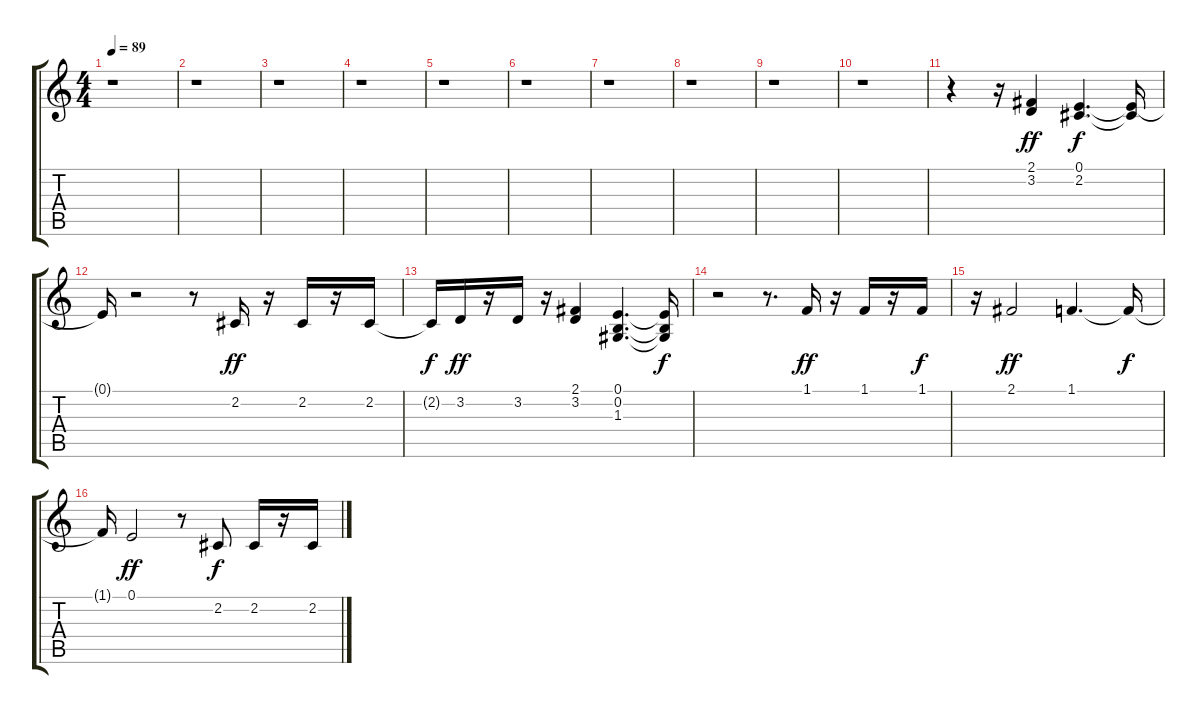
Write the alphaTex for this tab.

\track "" {instrument choiraahs}
\staff {score tabs}
\tuning (E4 B3 G3 D3 A2 E2) {hide}
\ts (4 4)
\tempo 89
\clef g2
\ks c
r.1{dy f} |
r.1 |
r.1 |
r.1 |
r.1 |
r.1 |
r.1 |
r.1 |
r.1 |
r.1 |
r.4 r.16 (2.1 3.2).4{dy ff} (0.1 2.2).4{d dy f} (0.1{t} 2.2{t}).16 |
0.1{t}.16 r.2 r.8 2.2.16{dy ff} r.16 2.2.16 r.16 2.2.16 |
2.2{t}.16{dy f} 3.2.16{dy ff} r.16 3.2.16 r.16 (2.1 3.2).4 (0.1 0.2 1.3).4{d} (0.1{t} 0.2{t} 1.3{t}).16{dy f} |
r.2 r.8{d} 1.1.16{dy ff} r.16 1.1.16 r.16 1.1.16{dy f} |
r.16 2.1.2{dy ff} 1.1.4{d} 1.1{t}.16{dy f} |
1.1{t}.16 0.1.2{dy ff} r.8 2.2.8{dy f} 2.2.16 r.16 2.2.16
